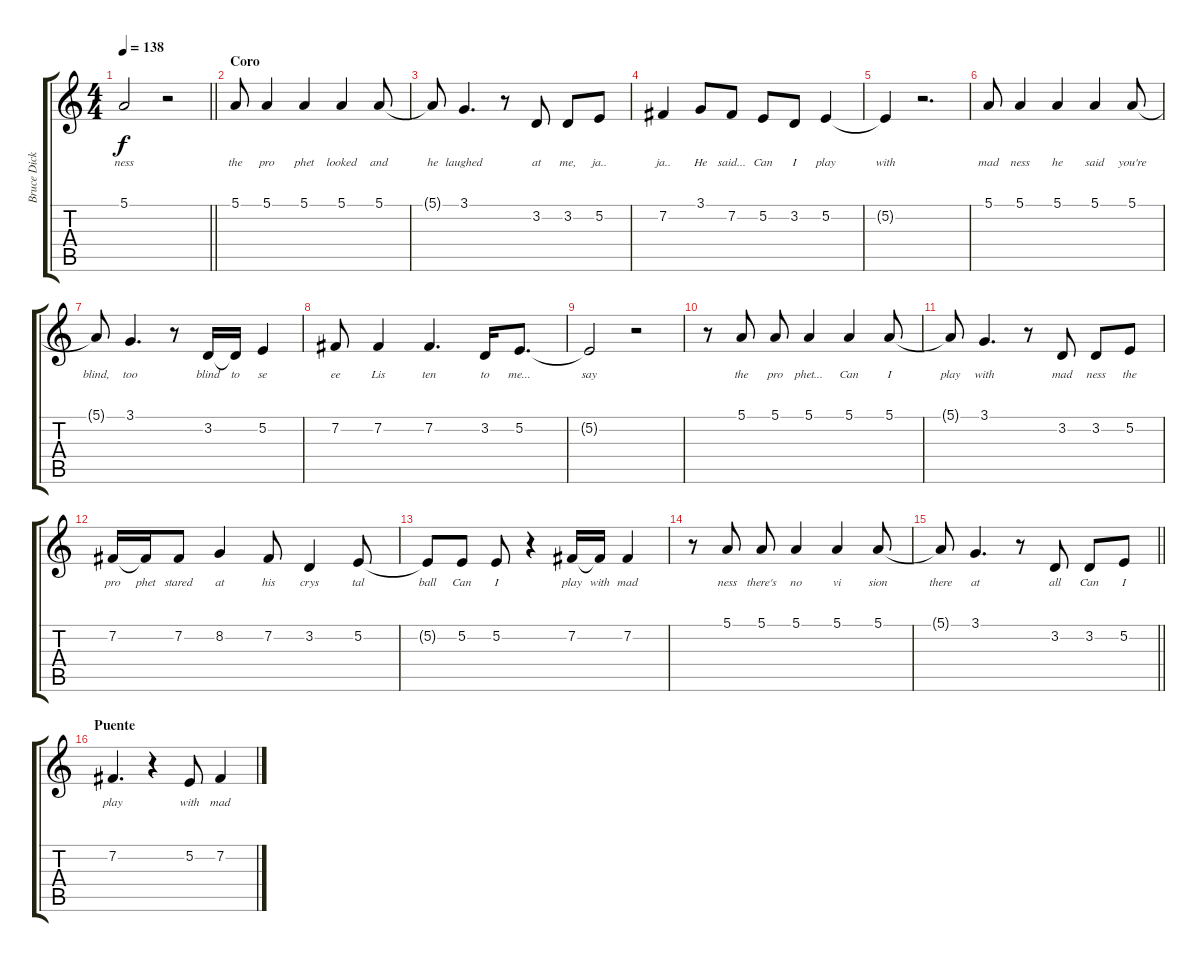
\track ("Bruce Dickinson" "Bruce Dick") {instrument lead2sawtooth}
\staff {score tabs}
\tuning (E4 B3 G3 D3 A2 E2) {hide}
\ts (4 4)
\tempo 138
\clef g2
\barLineRight lightlight
\ks c
5.1{t}.2{lyrics (0 "ness") lyrics (1 "") lyrics (2 "") lyrics (3 "") lyrics (4 "") dy f} r.2 |
\section ("" "Coro")
5.1.8{lyrics (0 "the") lyrics (1 "") lyrics (2 "") lyrics (3 "") lyrics (4 "")} 5.1.4{lyrics (0 "pro") lyrics (1 "") lyrics (2 "") lyrics (3 "") lyrics (4 "")} 5.1.4{lyrics (0 "phet") lyrics (1 "") lyrics (2 "") lyrics (3 "") lyrics (4 "")} 5.1.4{lyrics (0 "looked") lyrics (1 "") lyrics (2 "") lyrics (3 "") lyrics (4 "")} 5.1.8{lyrics (0 "and") lyrics (1 "") lyrics (2 "") lyrics (3 "") lyrics (4 "")} |
5.1{t}.8{lyrics (0 "he") lyrics (1 "") lyrics (2 "") lyrics (3 "") lyrics (4 "")} 3.1.4{d lyrics (0 "laughed") lyrics (1 "") lyrics (2 "") lyrics (3 "") lyrics (4 "")} r.8 3.2.8{lyrics (0 "at") lyrics (1 "") lyrics (2 "") lyrics (3 "") lyrics (4 "")} 3.2.8{lyrics (0 "me,") lyrics (1 "") lyrics (2 "") lyrics (3 "") lyrics (4 "")} 5.2.8{lyrics (0 "ja..") lyrics (1 "") lyrics (2 "") lyrics (3 "") lyrics (4 "")} |
7.2.4{lyrics (0 "ja..") lyrics (1 "") lyrics (2 "") lyrics (3 "") lyrics (4 "")} 3.1.8{lyrics (0 "He") lyrics (1 "") lyrics (2 "") lyrics (3 "") lyrics (4 "")} 7.2.8{lyrics (0 "said...") lyrics (1 "") lyrics (2 "") lyrics (3 "") lyrics (4 "")} 5.2.8{lyrics (0 "Can") lyrics (1 "") lyrics (2 "") lyrics (3 "") lyrics (4 "")} 3.2.8{lyrics (0 "I") lyrics (1 "") lyrics (2 "") lyrics (3 "") lyrics (4 "")} 5.2.4{lyrics (0 "play") lyrics (1 "") lyrics (2 "") lyrics (3 "") lyrics (4 "")} |
5.2{t}.4{lyrics (0 "with") lyrics (1 "") lyrics (2 "") lyrics (3 "") lyrics (4 "")} r.2{d} |
5.1.8{lyrics (0 "mad") lyrics (1 "") lyrics (2 "") lyrics (3 "") lyrics (4 "")} 5.1.4{lyrics (0 "ness") lyrics (1 "") lyrics (2 "") lyrics (3 "") lyrics (4 "")} 5.1.4{lyrics (0 "he") lyrics (1 "") lyrics (2 "") lyrics (3 "") lyrics (4 "")} 5.1.4{lyrics (0 "said") lyrics (1 "") lyrics (2 "") lyrics (3 "") lyrics (4 "")} 5.1.8{lyrics (0 "you're") lyrics (1 "") lyrics (2 "") lyrics (3 "") lyrics (4 "")} |
5.1{t}.8{lyrics (0 "blind,") lyrics (1 "") lyrics (2 "") lyrics (3 "") lyrics (4 "")} 3.1.4{d lyrics (0 "too") lyrics (1 "") lyrics (2 "") lyrics (3 "") lyrics (4 "")} r.8 3.2.16{lyrics (0 "blind") lyrics (1 "") lyrics (2 "") lyrics (3 "") lyrics (4 "")} 3.2{t}.16{lyrics (0 "to") lyrics (1 "") lyrics (2 "") lyrics (3 "") lyrics (4 "")} 5.2.4{lyrics (0 "se") lyrics (1 "") lyrics (2 "") lyrics (3 "") lyrics (4 "")} |
7.2.8{lyrics (0 "ee") lyrics (1 "") lyrics (2 "") lyrics (3 "") lyrics (4 "")} 7.2.4{lyrics (0 "Lis") lyrics (1 "") lyrics (2 "") lyrics (3 "") lyrics (4 "")} 7.2.4{d lyrics (0 "ten") lyrics (1 "") lyrics (2 "") lyrics (3 "") lyrics (4 "")} 3.2.16{lyrics (0 "to") lyrics (1 "") lyrics (2 "") lyrics (3 "") lyrics (4 "")} 5.2.8{d lyrics (0 "me...") lyrics (1 "") lyrics (2 "") lyrics (3 "") lyrics (4 "")} |
5.2{t}.2{lyrics (0 "say") lyrics (1 "") lyrics (2 "") lyrics (3 "") lyrics (4 "")} r.2 |
r.8 5.1.8{lyrics (0 "the") lyrics (1 "") lyrics (2 "") lyrics (3 "") lyrics (4 "")} 5.1.8{lyrics (0 "pro") lyrics (1 "") lyrics (2 "") lyrics (3 "") lyrics (4 "")} 5.1.4{lyrics (0 "phet...") lyrics (1 "") lyrics (2 "") lyrics (3 "") lyrics (4 "")} 5.1.4{lyrics (0 "Can") lyrics (1 "") lyrics (2 "") lyrics (3 "") lyrics (4 "")} 5.1.8{lyrics (0 "I") lyrics (1 "") lyrics (2 "") lyrics (3 "") lyrics (4 "")} |
5.1{t}.8{lyrics (0 "play") lyrics (1 "") lyrics (2 "") lyrics (3 "") lyrics (4 "")} 3.1.4{d lyrics (0 "with") lyrics (1 "") lyrics (2 "") lyrics (3 "") lyrics (4 "")} r.8 3.2.8{lyrics (0 "mad") lyrics (1 "") lyrics (2 "") lyrics (3 "") lyrics (4 "")} 3.2.8{lyrics (0 "ness") lyrics (1 "") lyrics (2 "") lyrics (3 "") lyrics (4 "")} 5.2.8{lyrics (0 "the") lyrics (1 "") lyrics (2 "") lyrics (3 "") lyrics (4 "")} |
7.2.16{lyrics (0 "pro") lyrics (1 "") lyrics (2 "") lyrics (3 "") lyrics (4 "")} 7.2{t}.16{lyrics (0 "phet") lyrics (1 "") lyrics (2 "") lyrics (3 "") lyrics (4 "")} 7.2.8{lyrics (0 "stared") lyrics (1 "") lyrics (2 "") lyrics (3 "") lyrics (4 "")} 8.2.4{lyrics (0 "at") lyrics (1 "") lyrics (2 "") lyrics (3 "") lyrics (4 "")} 7.2.8{lyrics (0 "his") lyrics (1 "") lyrics (2 "") lyrics (3 "") lyrics (4 "")} 3.2.4{lyrics (0 "crys") lyrics (1 "") lyrics (2 "") lyrics (3 "") lyrics (4 "")} 5.2.8{lyrics (0 "tal") lyrics (1 "") lyrics (2 "") lyrics (3 "") lyrics (4 "")} |
5.2{t}.8{lyrics (0 "ball") lyrics (1 "") lyrics (2 "") lyrics (3 "") lyrics (4 "")} 5.2.8{lyrics (0 "Can") lyrics (1 "") lyrics (2 "") lyrics (3 "") lyrics (4 "")} 5.2.8{lyrics (0 "I") lyrics (1 "") lyrics (2 "") lyrics (3 "") lyrics (4 "")} r.4 7.2.16{lyrics (0 "play") lyrics (1 "") lyrics (2 "") lyrics (3 "") lyrics (4 "")} 7.2{t}.16{lyrics (0 "with") lyrics (1 "") lyrics (2 "") lyrics (3 "") lyrics (4 "")} 7.2.4{lyrics (0 "mad") lyrics (1 "") lyrics (2 "") lyrics (3 "") lyrics (4 "")} |
r.8 5.1.8{lyrics (0 "ness") lyrics (1 "") lyrics (2 "") lyrics (3 "") lyrics (4 "")} 5.1.8{lyrics (0 "there's") lyrics (1 "") lyrics (2 "") lyrics (3 "") lyrics (4 "")} 5.1.4{lyrics (0 "no") lyrics (1 "") lyrics (2 "") lyrics (3 "") lyrics (4 "")} 5.1.4{lyrics (0 "vi") lyrics (1 "") lyrics (2 "") lyrics (3 "") lyrics (4 "")} 5.1.8{lyrics (0 "sion") lyrics (1 "") lyrics (2 "") lyrics (3 "") lyrics (4 "")} |
\barLineRight lightlight
5.1{t}.8{lyrics (0 "there") lyrics (1 "") lyrics (2 "") lyrics (3 "") lyrics (4 "")} 3.1.4{d lyrics (0 "at") lyrics (1 "") lyrics (2 "") lyrics (3 "") lyrics (4 "")} r.8 3.2.8{lyrics (0 "all") lyrics (1 "") lyrics (2 "") lyrics (3 "") lyrics (4 "")} 3.2.8{lyrics (0 "Can") lyrics (1 "") lyrics (2 "") lyrics (3 "") lyrics (4 "")} 5.2.8{lyrics (0 "I") lyrics (1 "") lyrics (2 "") lyrics (3 "") lyrics (4 "")} |
\section ("" "Puente")
7.2.4{d lyrics (0 "play") lyrics (1 "") lyrics (2 "") lyrics (3 "") lyrics (4 "")} r.4 5.2.8{lyrics (0 "with") lyrics (1 "") lyrics (2 "") lyrics (3 "") lyrics (4 "")} 7.2.4{lyrics (0 "mad") lyrics (1 "") lyrics (2 "") lyrics (3 "") lyrics (4 "")}
